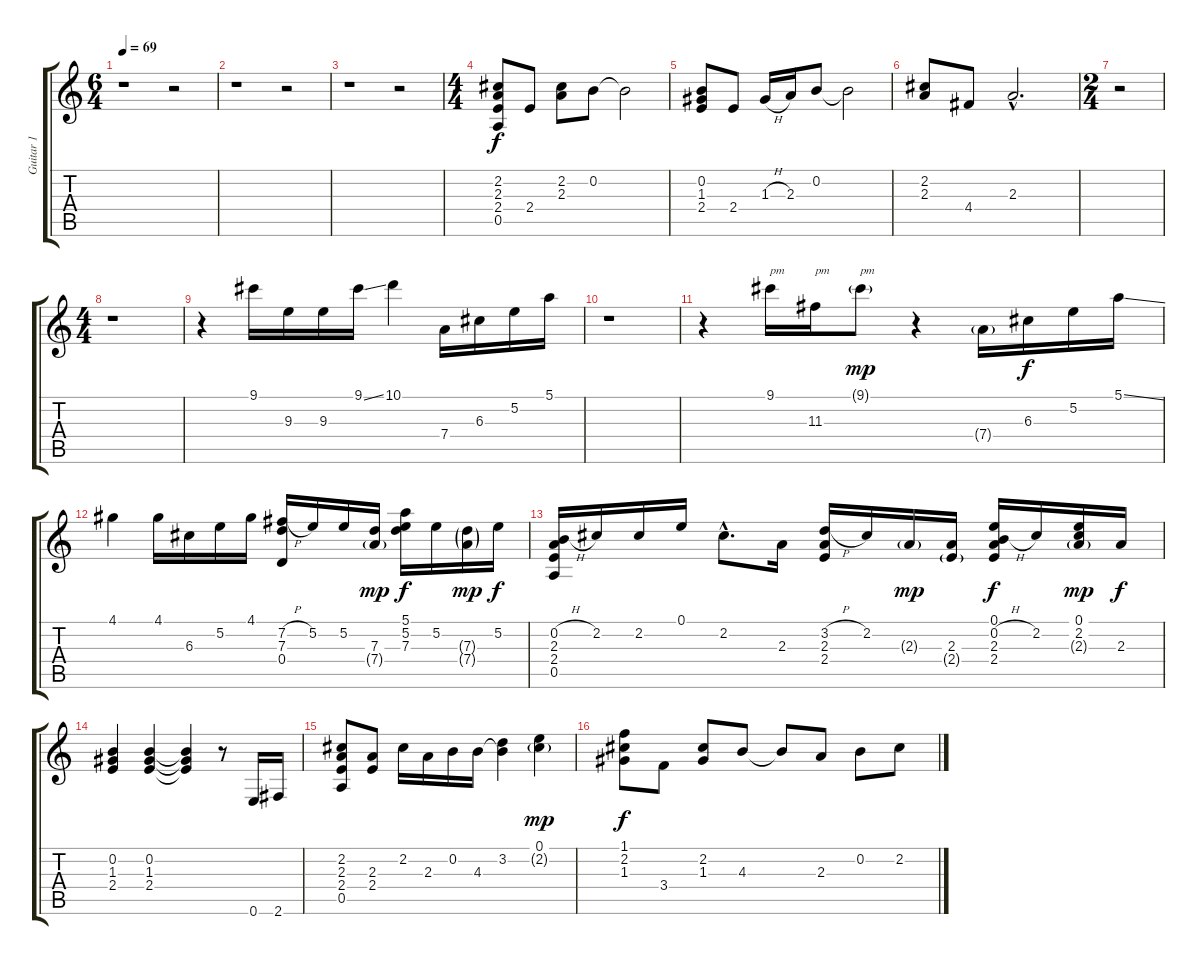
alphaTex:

\track ("Guitar 1" "Guitar 1") {instrument electricguitarclean}
\staff {score tabs}
\tuning (E4 B3 G3 D3 A2 E2) {hide}
\ts (6 4)
\tempo 69
\clef g2
\ks c
r.1{dy f} r.2 |
r.1 r.2 |
r.1 r.2 |
\ts (4 4)
(2.2 2.3 2.4 0.5).8 2.4.8 (2.2 2.3).8 0.2.8 0.2{t}.2 |
(0.2 1.3 2.4).8 2.4.8 1.3{h}.16 2.3.16 0.2.8 0.2{t}.2 |
(2.2 2.3).8 4.4.8 2.3{hac}.2{d} |
\ts (2 4)
r.2 |
\ts (4 4)
r.1 |
r.4 9.1.16 9.3.16 9.3.16 9.1{ss}.16 10.1.4 7.4.16 6.3.16 5.2.16 5.1.16 |
r.1 |
r.4 9.1.16{txt "pm" instrument electricguitarmuted} 11.3.16{txt "pm"} 9.1{g}.8{txt "pm" dy mp} r.4{instrument electricguitarclean} 7.4{g}.16 6.3.16{dy f} 5.2.16 5.1{ss}.16 |
4.1.4 4.1.16 6.3.16 5.2.16 4.1.16 (7.2{h} 7.3 0.4).16 5.2.16 5.2.16 (7.3 7.4{g}).16{dy mp} (5.1 5.2 7.3).16{dy f} 5.2.16 (7.3{g} 7.4{g}).16{dy mp} 5.2.16{dy f} |
(0.2{h} 2.3 2.4 0.5).16 2.2.16 2.2.16 0.1.16 2.2{hac}.8{d} 2.3.16 (3.2{h} 2.3 2.4).16 2.2.16 2.3{g}.16{dy mp} (2.3 2.4{g}).16 (0.1 0.2{h} 2.3 2.4).16{dy f} 2.2.16 (0.1 2.2 2.3{g}).16{dy mp} 2.3.16{dy f} |
(0.2 1.3 2.4).4 (0.2 1.3 2.4).4 (0.2{t} 1.3{t} 2.4{t}).4 r.8 0.6.16 2.6.16 |
(2.2 2.3 2.4 0.5).8 (2.3 2.4).8 2.2.16 2.3.16 0.2.16 4.3.16 (3.2 4.3{t}).4 (0.1 2.2{g}).4{dy mp} |
(1.1 2.2 1.3).8{dy f} 3.4.8 (2.2 1.3).8 4.3.8 4.3{t}.8 2.3.8 0.2.8 2.2.8
